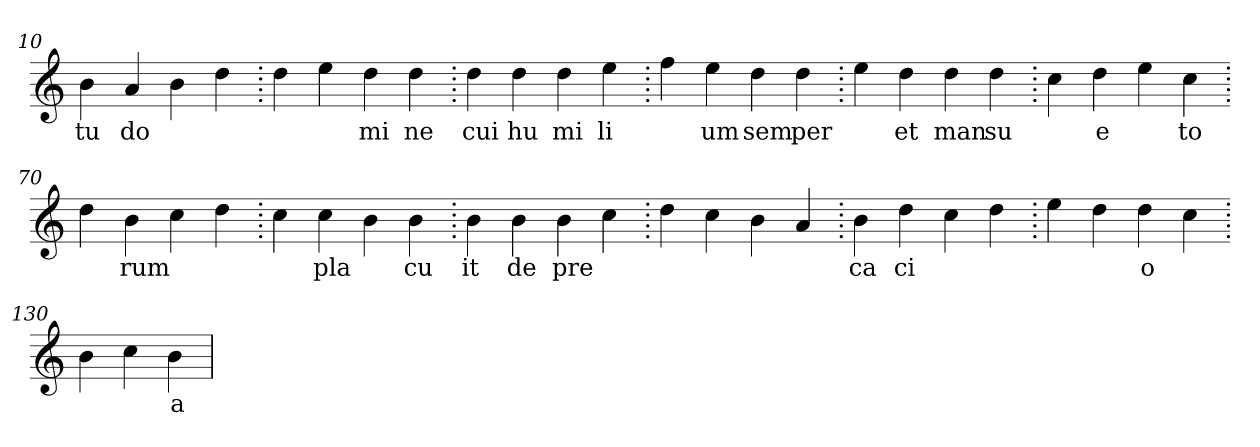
**kern	**text
*part1	*part1
*staff1	*staff1
*clefG2	*
=10.	=10.
4b	tu
4a	do
4b	.
4dd	.
=20.	=20.
4dd	.
4ee	.
4dd	mi
4dd	ne
=30.	=30.
4dd	cui
4dd	hu
4dd	mi
4ee	li
=40.	=40.
4ff	.
4ee	um
4dd	sem
4dd	per
=50.	=50.
4ee	.
4dd	et
4dd	man
4dd	su
=60.	=60.
4cc	.
4dd	e
4ee	.
4cc	to
=70.	=70.
4dd	.
4b	rum
4cc	.
4dd	.
=80.	=80.
4cc	.
4cc	pla
4b	.
4b	cu
=90.	=90.
4b	it
4b	de
4b	pre
4cc	.
=100.	=100.
4dd	.
4cc	.
4b	.
4a	.
=110.	=110.
4b	ca
4dd	ci
4cc	.
4dd	.
=120.	=120.
4ee	.
4dd	.
4dd	o
4cc	.
=130.	=130.
4b	.
4cc	.
4b	a
=	=
*-	*-
